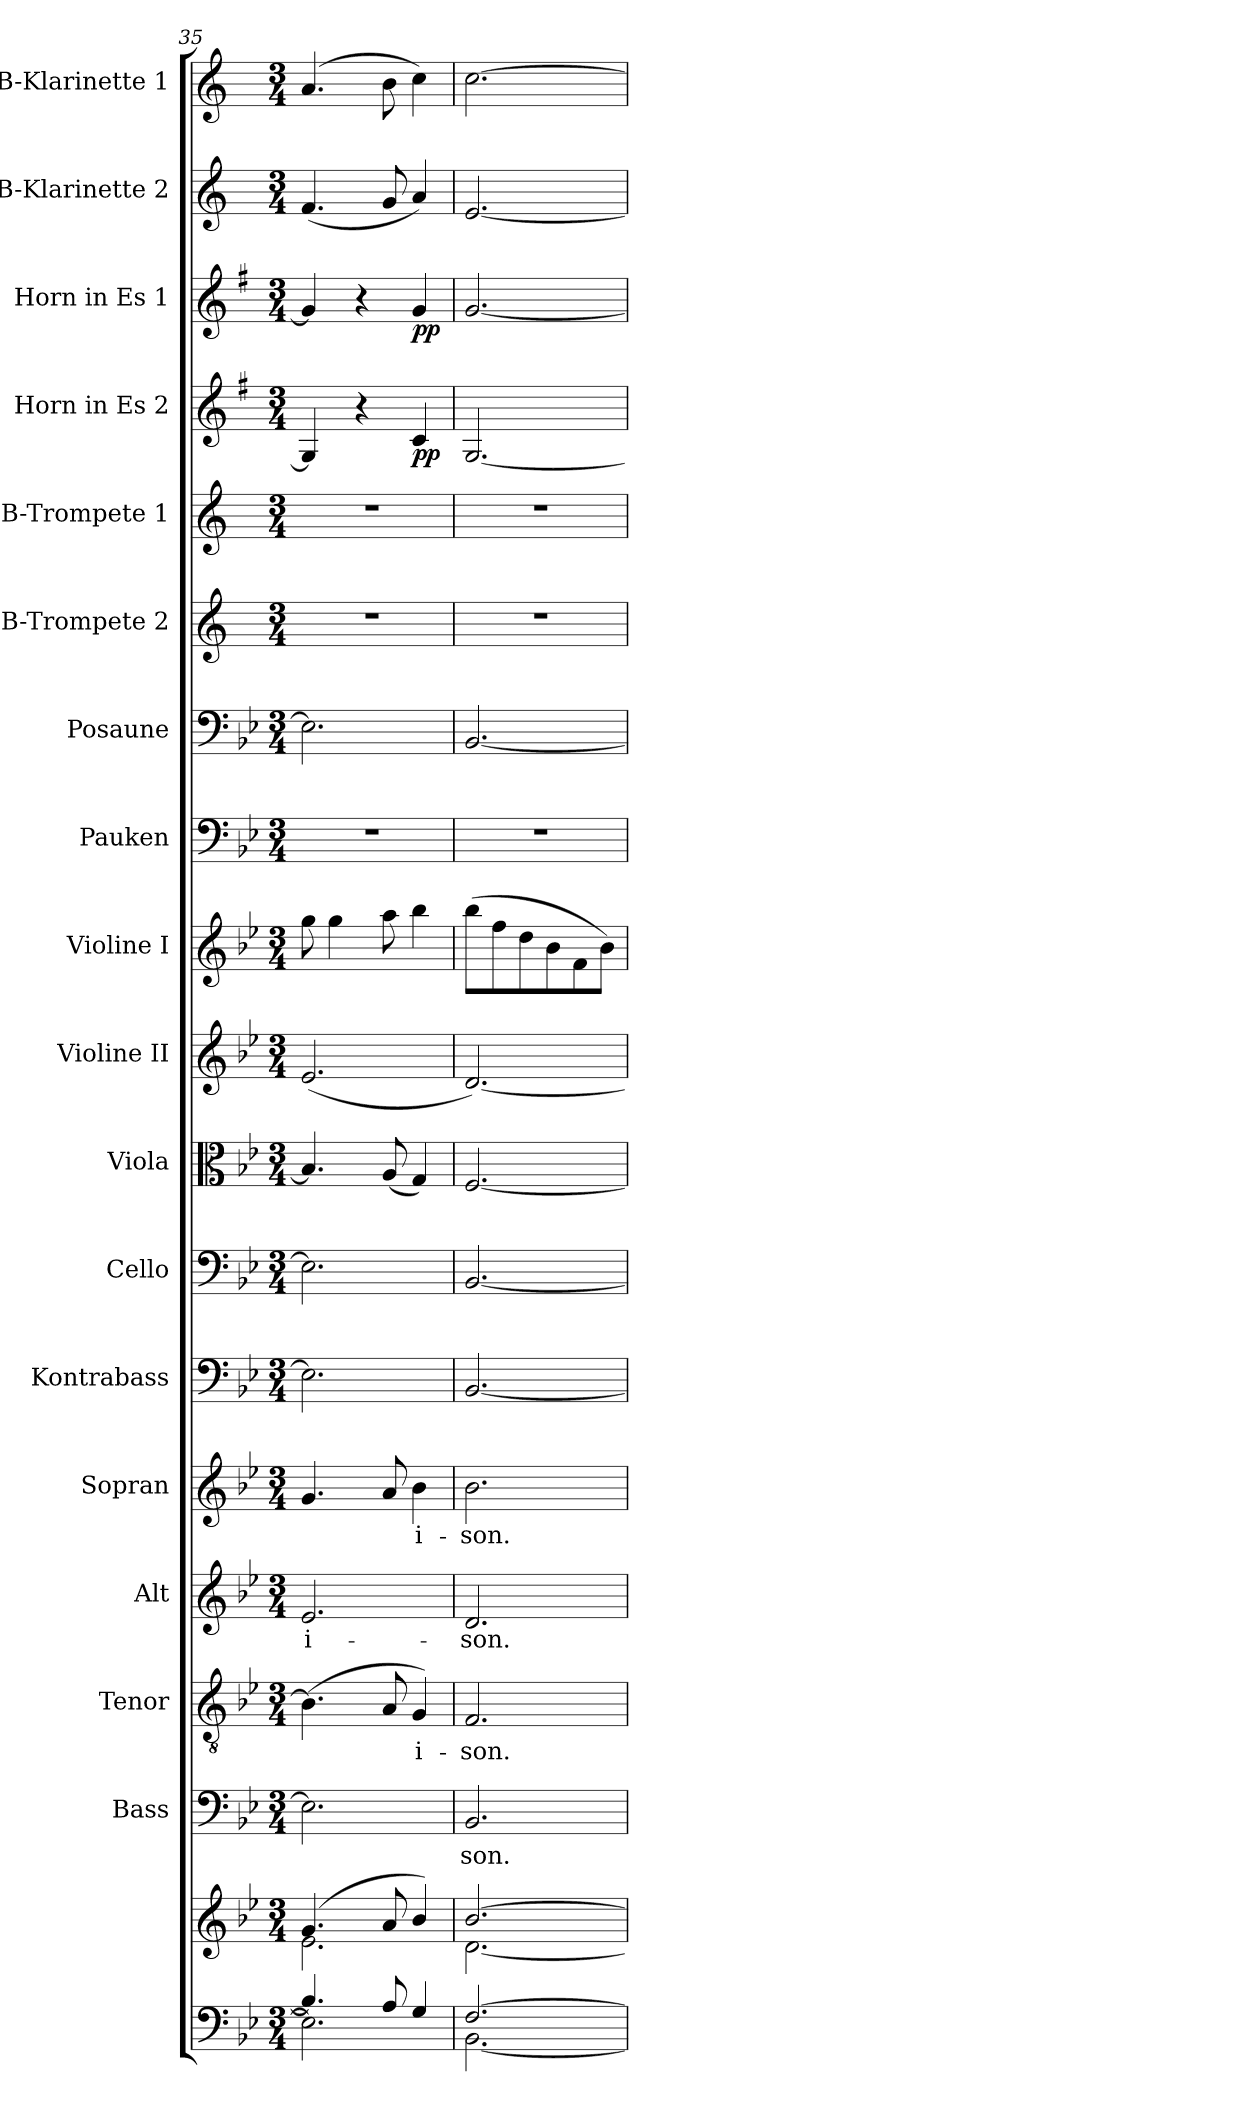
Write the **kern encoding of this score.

**kern	**kern	**kern	**text	**kern	**text	**kern	**text	**kern	**text	**kern	**kern	**kern	**kern	**kern	**kern	**kern	**kern	**kern	**kern	**dynam	**kern	**dynam	**kern	**kern
*part18	*part18	*part17	*part17	*part16	*part16	*part15	*part15	*part14	*part14	*part13	*part12	*part11	*part10	*part9	*part8	*part7	*part6	*part5	*part4	*part4	*part3	*part3	*part2	*part1
*staff19	*staff18	*staff17	*staff17	*staff16	*staff16	*staff15	*staff15	*staff14	*staff14	*staff13	*staff12	*staff11	*staff10	*staff9	*staff8	*staff7	*staff6	*staff5	*staff4	*staff4	*staff3	*staff3	*staff2	*staff1
*	*	*I"Bass	*	*I"Tenor	*	*I"Alt	*	*I"Sopran	*	*I"Kontrabass	*I"Cello	*I"Viola	*I"Violine II	*I"Violine I	*I"Pauken	*I"Posaune	*I"B-Trompete 2	*I"B-Trompete 1	*I"Horn in Es 2	*	*I"Horn in Es 1	*	*I"B-Klarinette 2	*I"B-Klarinette 1
*	*	*I'B.	*	*I'T.	*	*I'A.	*	*I'S.	*	*I'Kb.	*	*I'Vla.	*I'Vl. II	*I'Vl. I	*I'Pk.	*I'Pos.	*I'B Trp. 2	*I'B Trp. 1	*	*	*	*	*I'B Kl. 2	*I'B Kl. 1
*clefF4	*clefG2	*clefF4	*	*clefGv2	*	*clefG2	*	*clefG2	*	*clefF4	*clefF4	*clefC3	*clefG2	*clefG2	*clefF4	*clefF4	*clefG2	*clefG2	*clefG2	*	*clefG2	*	*clefG2	*clefG2
*	*	*	*	*	*	*	*	*	*	*ITrd7c12	*	*	*	*	*	*	*ITrd1c2	*ITrd1c2	*ITrd5c9	*	*ITrd5c9	*	*ITrd1c2	*ITrd1c2
*k[b-e-]	*k[b-e-]	*k[b-e-]	*	*k[b-e-]	*	*k[b-e-]	*	*k[b-e-]	*	*k[b-e-]	*k[b-e-]	*k[b-e-]	*k[b-e-]	*k[b-e-]	*k[b-e-]	*k[b-e-]	*k[b-e-]	*k[b-e-]	*k[b-e-]	*	*k[b-e-]	*	*k[b-e-]	*k[b-e-]
*B-:	*B-:	*B-:	*	*B-:	*	*B-:	*	*B-:	*	*B-:	*B-:	*B-:	*B-:	*B-:	*B-:	*B-:	*B-:	*B-:	*B-:	*	*B-:	*	*B-:	*B-:
*M3/4	*M3/4	*M3/4	*	*M3/4	*	*M3/4	*	*M3/4	*	*M3/4	*M3/4	*M3/4	*M3/4	*M3/4	*M3/4	*M3/4	*M3/4	*M3/4	*M3/4	*	*M3/4	*	*M3/4	*M3/4
=35	=35	=35	=35	=35	=35	=35	=35	=35	=35	=35	=35	=35	=35	=35	=35	=35	=35	=35	=35	=35	=35	=35	=35	=35
*^	*^	*	*	*	*	*	*	*	*	*	*	*	*	*	*	*	*	*	*	*	*	*	*	*
!	!	!	!	!	!	!	!	!	!LO:LY:b	!	!	!	!	!	!	!	!	!	!	!	!	!	!	!	!	!
4.B-/]	2.E-\]	(4.g/	2.e-\	2.E-\]	.	(>4.B-\]	.	2.e-/	-i-	4.g/	.	2.EE-\]	2.E-\]	4.B-/]	(<2.e-/	8gg\	2.r	2.E-\]	2.r	2.r	4BB-/]	.	4B-/]	.	(<4.e-/	(4.g/
.	.	.	.	.	.	.	.	.	.	.	.	.	.	.	.	4gg\	.	.	.	.	.	.	.	.	.	.
.	.	.	.	.	.	.	.	.	.	.	.	.	.	.	.	.	.	.	.	.	4r	.	4r	.	.	.
8A/	.	8a/	.	.	.	8A/	.	.	.	8a/	.	.	.	(<8A/	.	8aa\	.	.	.	.	.	.	.	.	8f/	8a\
!	!	!	!	!	!	!	!LO:LY:b	!	!	!	!LO:LY:b	!	!	!	!	!	!	!	!	!	!	!LO:DY:b	!	!LO:DY:b	!	!
4G/	.	4b-/)	.	.	.	4G/)	-i-	.	.	4b-\	-i-	.	.	4G/)	.	4bb-\	.	.	.	.	4E-/	pp	4B-/	pp	4g/)	4b-\)
=36	=36	=36	=36	=36	=36	=36	=36	=36	=36	=36	=36	=36	=36	=36	=36	=36	=36	=36	=36	=36	=36	=36	=36	=36	=36	=36
!	!	!	!	!	!LO:LY:b	!	!LO:LY:b	!	!LO:LY:b	!	!LO:LY:b	!	!	!	!	!	!	!	!	!	!	!	!	!	!	!
[>2.F/	[<2.BB-\	[>2.b-/	[<2.d\	2.BB-/	-son.	2.F/	-son.	2.d/	-son.	2.b-\	-son.	[2.BBB-/	[2.BB-/	[2.F/	[2.d/)	(>8bb-\L	2.r	[2.BB-/	2.r	2.r	[2.BB-/	.	[2.B-/	.	[2.d/	[2.b-\
.	.	.	.	.	.	.	.	.	.	.	.	.	.	.	.	8ff\	.	.	.	.	.	.	.	.	.	.
.	.	.	.	.	.	.	.	.	.	.	.	.	.	.	.	8dd\	.	.	.	.	.	.	.	.	.	.
.	.	.	.	.	.	.	.	.	.	.	.	.	.	.	.	8b-\	.	.	.	.	.	.	.	.	.	.
.	.	.	.	.	.	.	.	.	.	.	.	.	.	.	.	8f\	.	.	.	.	.	.	.	.	.	.
.	.	.	.	.	.	.	.	.	.	.	.	.	.	.	.	8b-\J)	.	.	.	.	.	.	.	.	.	.
*v	*v	*	*	*	*	*	*	*	*	*	*	*	*	*	*	*	*	*	*	*	*	*	*	*	*	*
*	*v	*v	*	*	*	*	*	*	*	*	*	*	*	*	*	*	*	*	*	*	*	*	*	*	*
=	=	=	=	=	=	=	=	=	=	=	=	=	=	=	=	=	=	=	=	=	=	=	=	=
*-	*-	*-	*-	*-	*-	*-	*-	*-	*-	*-	*-	*-	*-	*-	*-	*-	*-	*-	*-	*-	*-	*-	*-	*-
